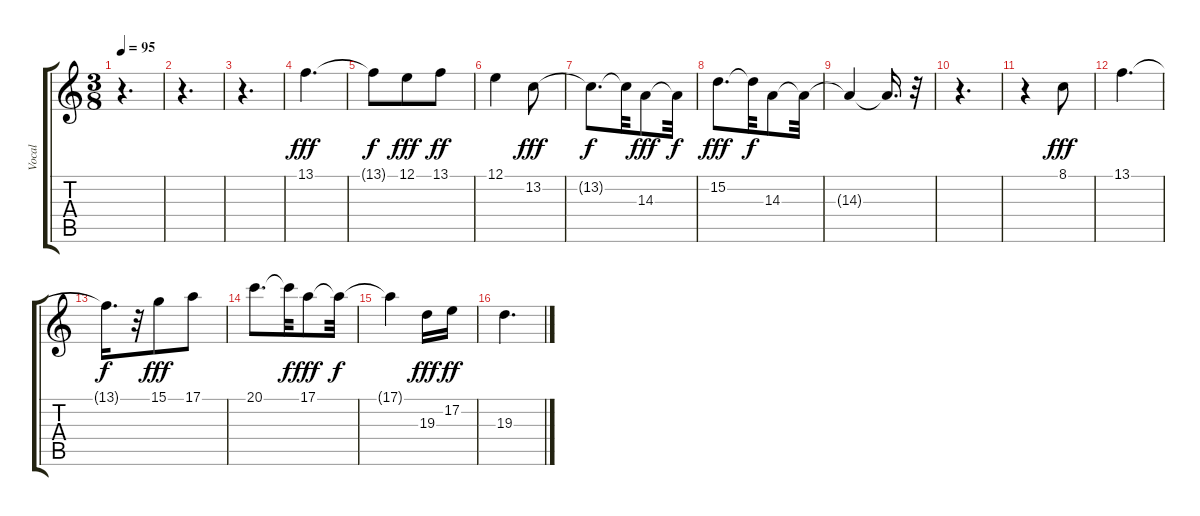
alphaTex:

\track ("Vocal" "Vocal") {instrument trumpet}
\staff {score tabs}
\tuning (E4 B3 G3 D3 A2 E2) {hide}
\ts (3 8)
\tempo 95
\clef g2
\ks c
r.4{d dy f} |
r.4{d} |
r.4{d} |
13.1.4{d dy fff} |
13.1{t}.8{dy f} 12.1.8{dy fff} 13.1.8{dy ff} |
12.1.4 13.2.8{dy fff} |
13.2{t}.8{d dy f} 13.2{t}.32 14.3.8{dy fff} 14.3{t}.32{dy f} |
15.2.8{d dy fff} 15.2{t}.32{dy f} 14.3.8 14.3{t}.32 |
14.3{t}.4 14.3{t}.16{d} r.32 |
r.4{d} |
r.4 8.1.8{dy fff} |
13.1.4{d} |
13.1{t}.16{d dy f} r.32 15.1.8{dy fff} 17.1.8 |
20.1.8{d} 20.1{t}.32{dy f} 17.1.8{dy fff} 17.1{t}.32{dy f} |
17.1{t}.4 19.3.16{dy fff} 17.2.16{dy ff} |
19.3.4{d}
